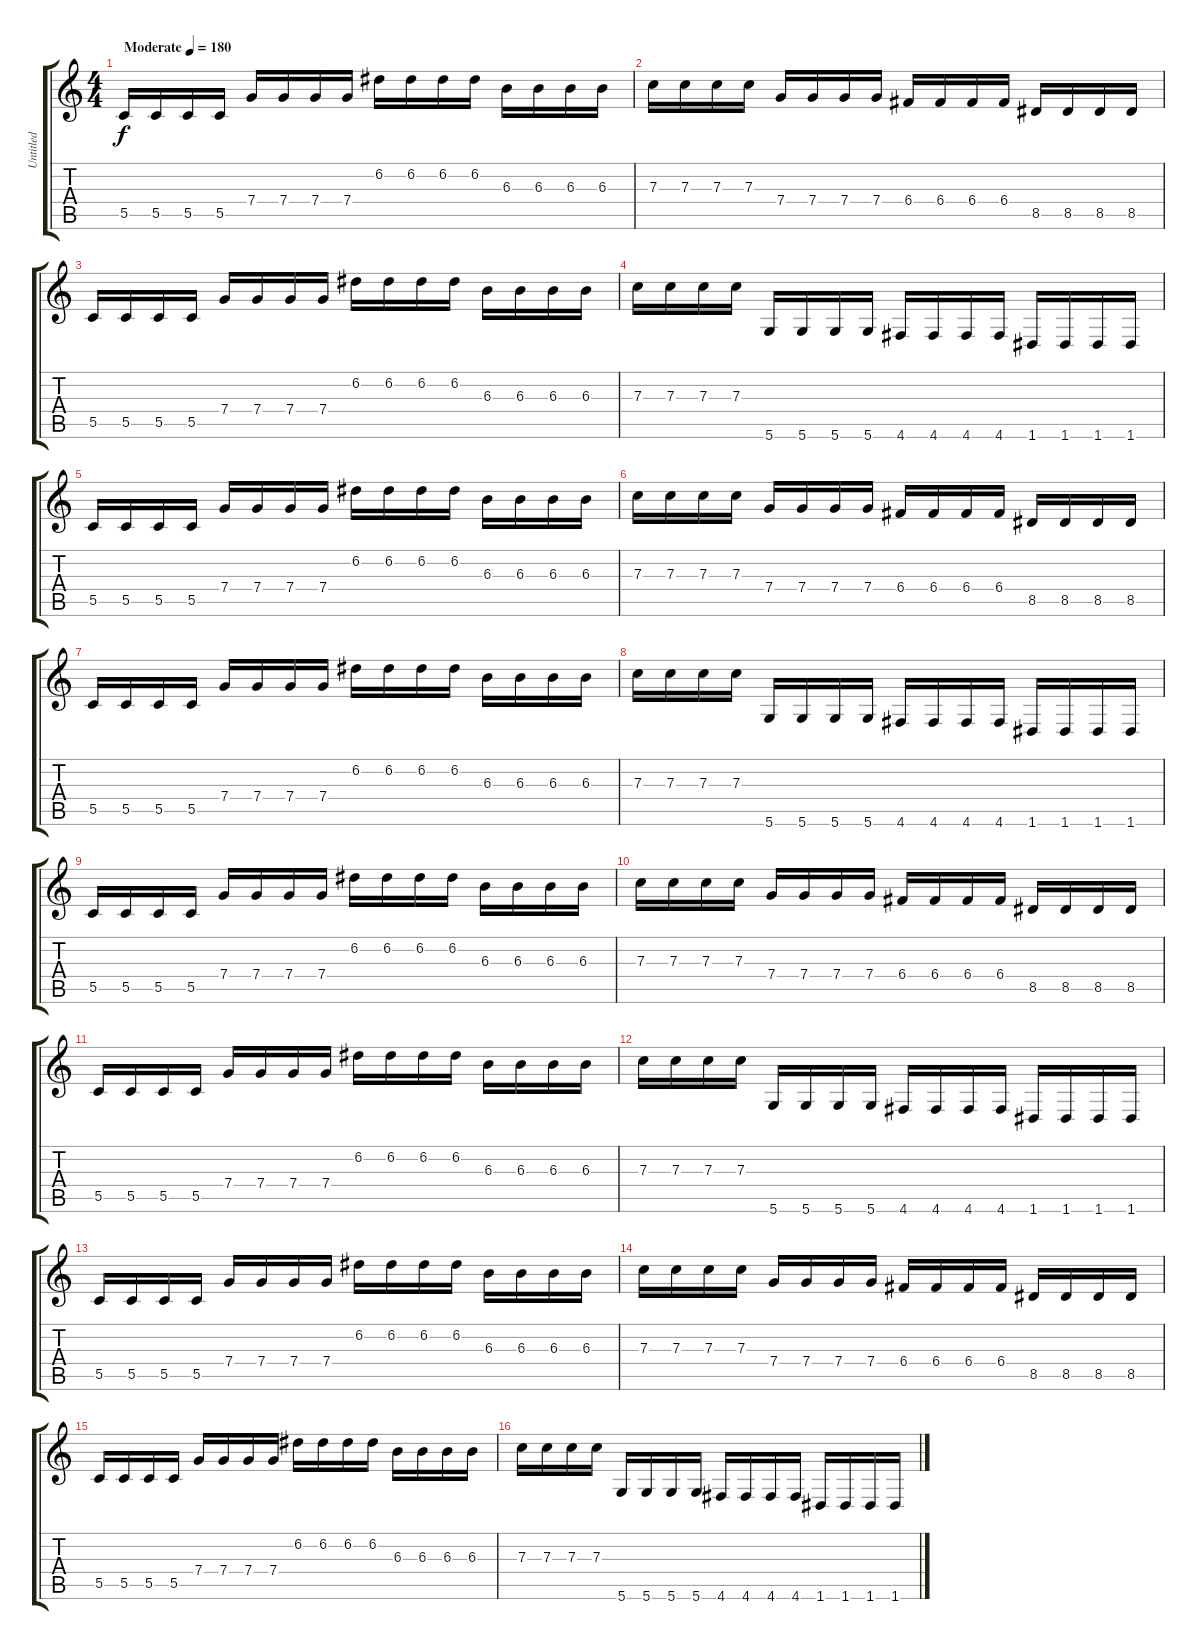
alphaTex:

\track ("Untitled" "Untitled") {instrument distortionguitar}
\staff {score tabs}
\tuning (D4 A3 F3 C3 G2 D2) {hide}
\ts (4 4)
\tempo (180 "Moderate")
\clef g2
\ks c
5.5.16{dy f instrument distortionguitar} 5.5.16 5.5.16 5.5.16 7.4.16 7.4.16 7.4.16 7.4.16 6.2.16 6.2.16 6.2.16 6.2.16 6.3.16 6.3.16 6.3.16 6.3.16 |
7.3.16 7.3.16 7.3.16 7.3.16 7.4.16 7.4.16 7.4.16 7.4.16 6.4.16 6.4.16 6.4.16 6.4.16 8.5.16 8.5.16 8.5.16 8.5.16 |
5.5.16 5.5.16 5.5.16 5.5.16 7.4.16 7.4.16 7.4.16 7.4.16 6.2.16 6.2.16 6.2.16 6.2.16 6.3.16 6.3.16 6.3.16 6.3.16 |
7.3.16 7.3.16 7.3.16 7.3.16 5.6.16 5.6.16 5.6.16 5.6.16 4.6.16 4.6.16 4.6.16 4.6.16 1.6.16 1.6.16 1.6.16 1.6.16 |
5.5.16 5.5.16 5.5.16 5.5.16 7.4.16 7.4.16 7.4.16 7.4.16 6.2.16 6.2.16 6.2.16 6.2.16 6.3.16 6.3.16 6.3.16 6.3.16 |
7.3.16 7.3.16 7.3.16 7.3.16 7.4.16 7.4.16 7.4.16 7.4.16 6.4.16 6.4.16 6.4.16 6.4.16 8.5.16 8.5.16 8.5.16 8.5.16 |
5.5.16 5.5.16 5.5.16 5.5.16 7.4.16 7.4.16 7.4.16 7.4.16 6.2.16 6.2.16 6.2.16 6.2.16 6.3.16 6.3.16 6.3.16 6.3.16 |
7.3.16 7.3.16 7.3.16 7.3.16 5.6.16 5.6.16 5.6.16 5.6.16 4.6.16 4.6.16 4.6.16 4.6.16 1.6.16 1.6.16 1.6.16 1.6.16 |
5.5.16 5.5.16 5.5.16 5.5.16 7.4.16 7.4.16 7.4.16 7.4.16 6.2.16 6.2.16 6.2.16 6.2.16 6.3.16 6.3.16 6.3.16 6.3.16 |
7.3.16 7.3.16 7.3.16 7.3.16 7.4.16 7.4.16 7.4.16 7.4.16 6.4.16 6.4.16 6.4.16 6.4.16 8.5.16 8.5.16 8.5.16 8.5.16 |
5.5.16 5.5.16 5.5.16 5.5.16 7.4.16 7.4.16 7.4.16 7.4.16 6.2.16 6.2.16 6.2.16 6.2.16 6.3.16 6.3.16 6.3.16 6.3.16 |
7.3.16 7.3.16 7.3.16 7.3.16 5.6.16 5.6.16 5.6.16 5.6.16 4.6.16 4.6.16 4.6.16 4.6.16 1.6.16 1.6.16 1.6.16 1.6.16 |
5.5.16 5.5.16 5.5.16 5.5.16 7.4.16 7.4.16 7.4.16 7.4.16 6.2.16 6.2.16 6.2.16 6.2.16 6.3.16 6.3.16 6.3.16 6.3.16 |
7.3.16 7.3.16 7.3.16 7.3.16 7.4.16 7.4.16 7.4.16 7.4.16 6.4.16 6.4.16 6.4.16 6.4.16 8.5.16 8.5.16 8.5.16 8.5.16 |
5.5.16 5.5.16 5.5.16 5.5.16 7.4.16 7.4.16 7.4.16 7.4.16 6.2.16 6.2.16 6.2.16 6.2.16 6.3.16 6.3.16 6.3.16 6.3.16 |
7.3.16 7.3.16 7.3.16 7.3.16 5.6.16 5.6.16 5.6.16 5.6.16 4.6.16 4.6.16 4.6.16 4.6.16 1.6.16 1.6.16 1.6.16 1.6.16
